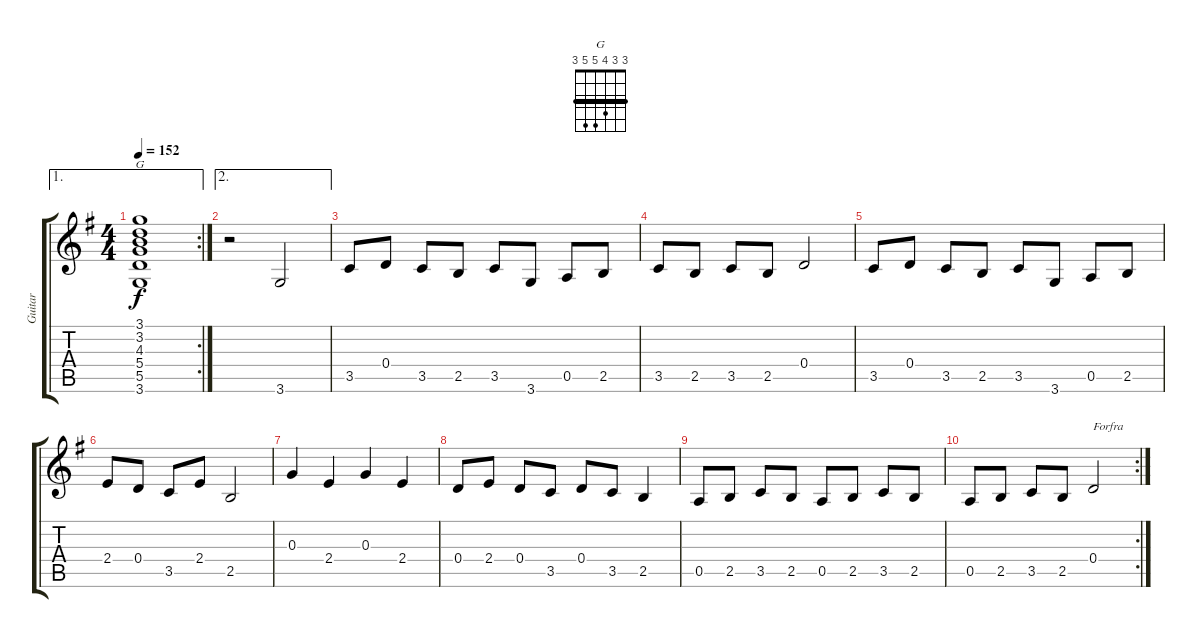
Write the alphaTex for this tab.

\track ("Guitar" "Guitar") {instrument electricguitarclean}
\staff {score tabs}
\tuning (E4 B3 G3 D3 A2 E2) {hide}
\chord ("G" 3 3 4 5 5 3) {barre 3}
\ae 1
\rc 2
\ts (4 4)
\tempo 152
\clef g2
\ks g
(3.1 3.2 4.3 5.4 5.5 3.6).1{ch "G" dy f} |
\ae 2
r.2{volume 11 instrument overdrivenguitar} 3.6.2 |
3.5.8 0.4.8 3.5.8 2.5.8 3.5.8 3.6.8 0.5.8 2.5.8 |
3.5.8 2.5.8 3.5.8 2.5.8 0.4.2 |
3.5.8 0.4.8 3.5.8 2.5.8 3.5.8 3.6.8 0.5.8 2.5.8 |
2.4.8 0.4.8 3.5.8 2.4.8 2.5.2 |
0.3.4 2.4.4 0.3.4 2.4.4 |
0.4.8 2.4.8 0.4.8 3.5.8 0.4.8 3.5.8 2.5.4 |
0.5.8 2.5.8 3.5.8 2.5.8 0.5.8 2.5.8 3.5.8 2.5.8 |
\rc 2
0.5.8 2.5.8 3.5.8 2.5.8 0.4.2{txt "Forfra"}
